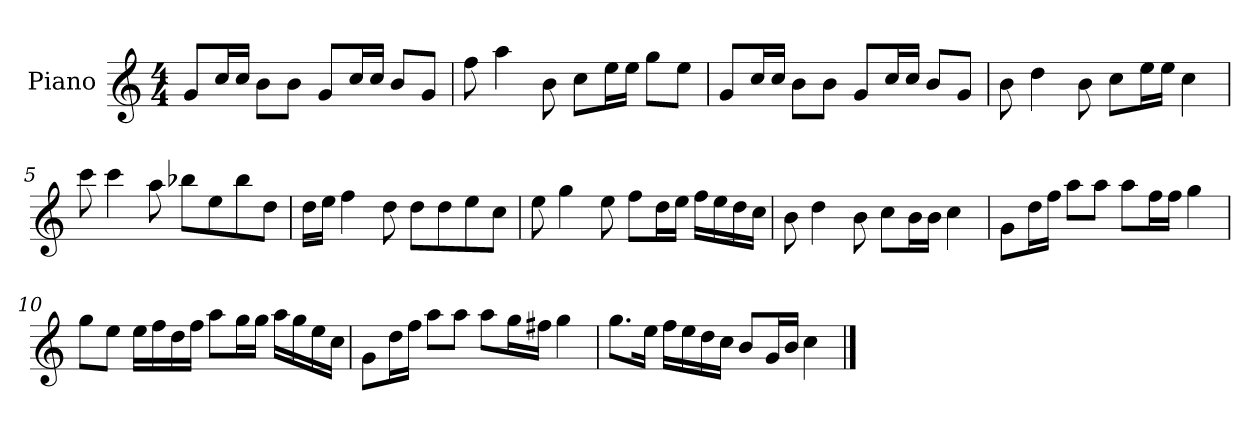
**kern
*part1
*staff1
*I"Piano
*I'P-no
*clefG2
*k[]
*M4/4
*MM90
=1
8g/L
16cc/L
16cc/JJ
8b\L
8b\J
8g/L
16cc/L
16cc/JJ
8b/L
8g/J
=2
8ff\
4aa\
8b\
8cc\L
16ee\L
16ee\JJ
8gg\L
8ee\J
=3
8g/L
16cc/L
16cc/JJ
8b\L
8b\J
8g/L
16cc/L
16cc/JJ
8b/L
8g/J
=4
8b\
4dd\
8b\
8cc\L
16ee\L
16ee\JJ
4cc\
!!LO:LB:g=z
=5
8ccc\
4ccc\
8aa\
8bb-X\L
8ee\
8bb-\
8dd\J
=6
16dd\LL
16ee\JJ
4ff\
8dd\
8dd\L
8dd\
8ee\
8cc\J
=7
8ee\
4gg\
8ee\
8ff\L
16dd\L
16ee\JJ
16ff\LL
16ee\
16dd\
16cc\JJ
=8
8b\
4dd\
8b\
8cc\L
16b\L
16b\JJ
4cc\
=9
8g\L
16dd\L
16ff\JJ
8aa\L
8aa\J
8aa\L
16ff\L
16ff\JJ
4gg\
!!LO:LB:g=z
=10
8gg\L
8ee\J
16ee\LL
16ff\
16dd\
16ff\JJ
8aa\L
16gg\L
16gg\JJ
16aa\LL
16gg\
16ee\
16cc\JJ
=11
8g\L
16dd\L
16ff\JJ
8aa\L
8aa\J
8aa\L
16gg\L
16ff#X\JJ
4gg\
=12
8.gg\L
16ee\Jk
16ff\LL
16ee\
16dd\
16cc\JJ
8b/L
16g/L
16b/JJ
4cc\
==
*-
